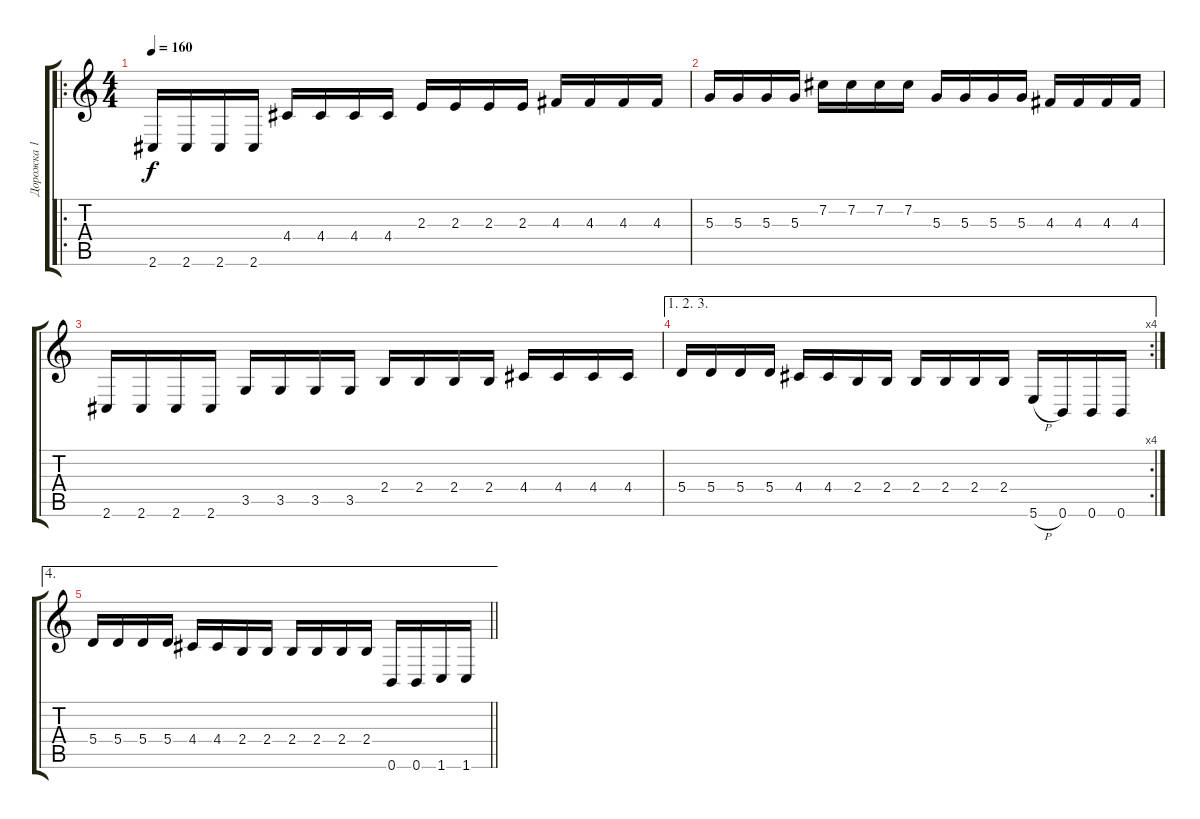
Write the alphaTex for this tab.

\track ("Дорожка 1" "Дорожка 1") {instrument distortionguitar}
\staff {score tabs}
\tuning (B3 Gb3 D3 A2 E2 B1) {hide}
\ro
\ts (4 4)
\tempo 160
\clef g2
\ks c
2.6.16{dy f} 2.6.16 2.6.16 2.6.16 4.4.16 4.4.16 4.4.16 4.4.16 2.3.16 2.3.16 2.3.16 2.3.16 4.3.16 4.3.16 4.3.16 4.3.16 |
5.3.16 5.3.16 5.3.16 5.3.16 7.2.16 7.2.16 7.2.16 7.2.16 5.3.16 5.3.16 5.3.16 5.3.16 4.3.16 4.3.16 4.3.16 4.3.16 |
2.6.16 2.6.16 2.6.16 2.6.16 3.5.16 3.5.16 3.5.16 3.5.16 2.4.16 2.4.16 2.4.16 2.4.16 4.4.16 4.4.16 4.4.16 4.4.16 |
\ae (1 2 3)
\rc 4
5.4.16 5.4.16 5.4.16 5.4.16 4.4.16 4.4.16 2.4.16 2.4.16 2.4.16 2.4.16 2.4.16 2.4.16 5.6{h}.16 0.6.16 0.6.16 0.6.16 |
\ae 4
\barLineRight lightlight
5.4.16 5.4.16 5.4.16 5.4.16 4.4.16 4.4.16 2.4.16 2.4.16 2.4.16 2.4.16 2.4.16 2.4.16 0.6.16 0.6.16 1.6.16 1.6.16
